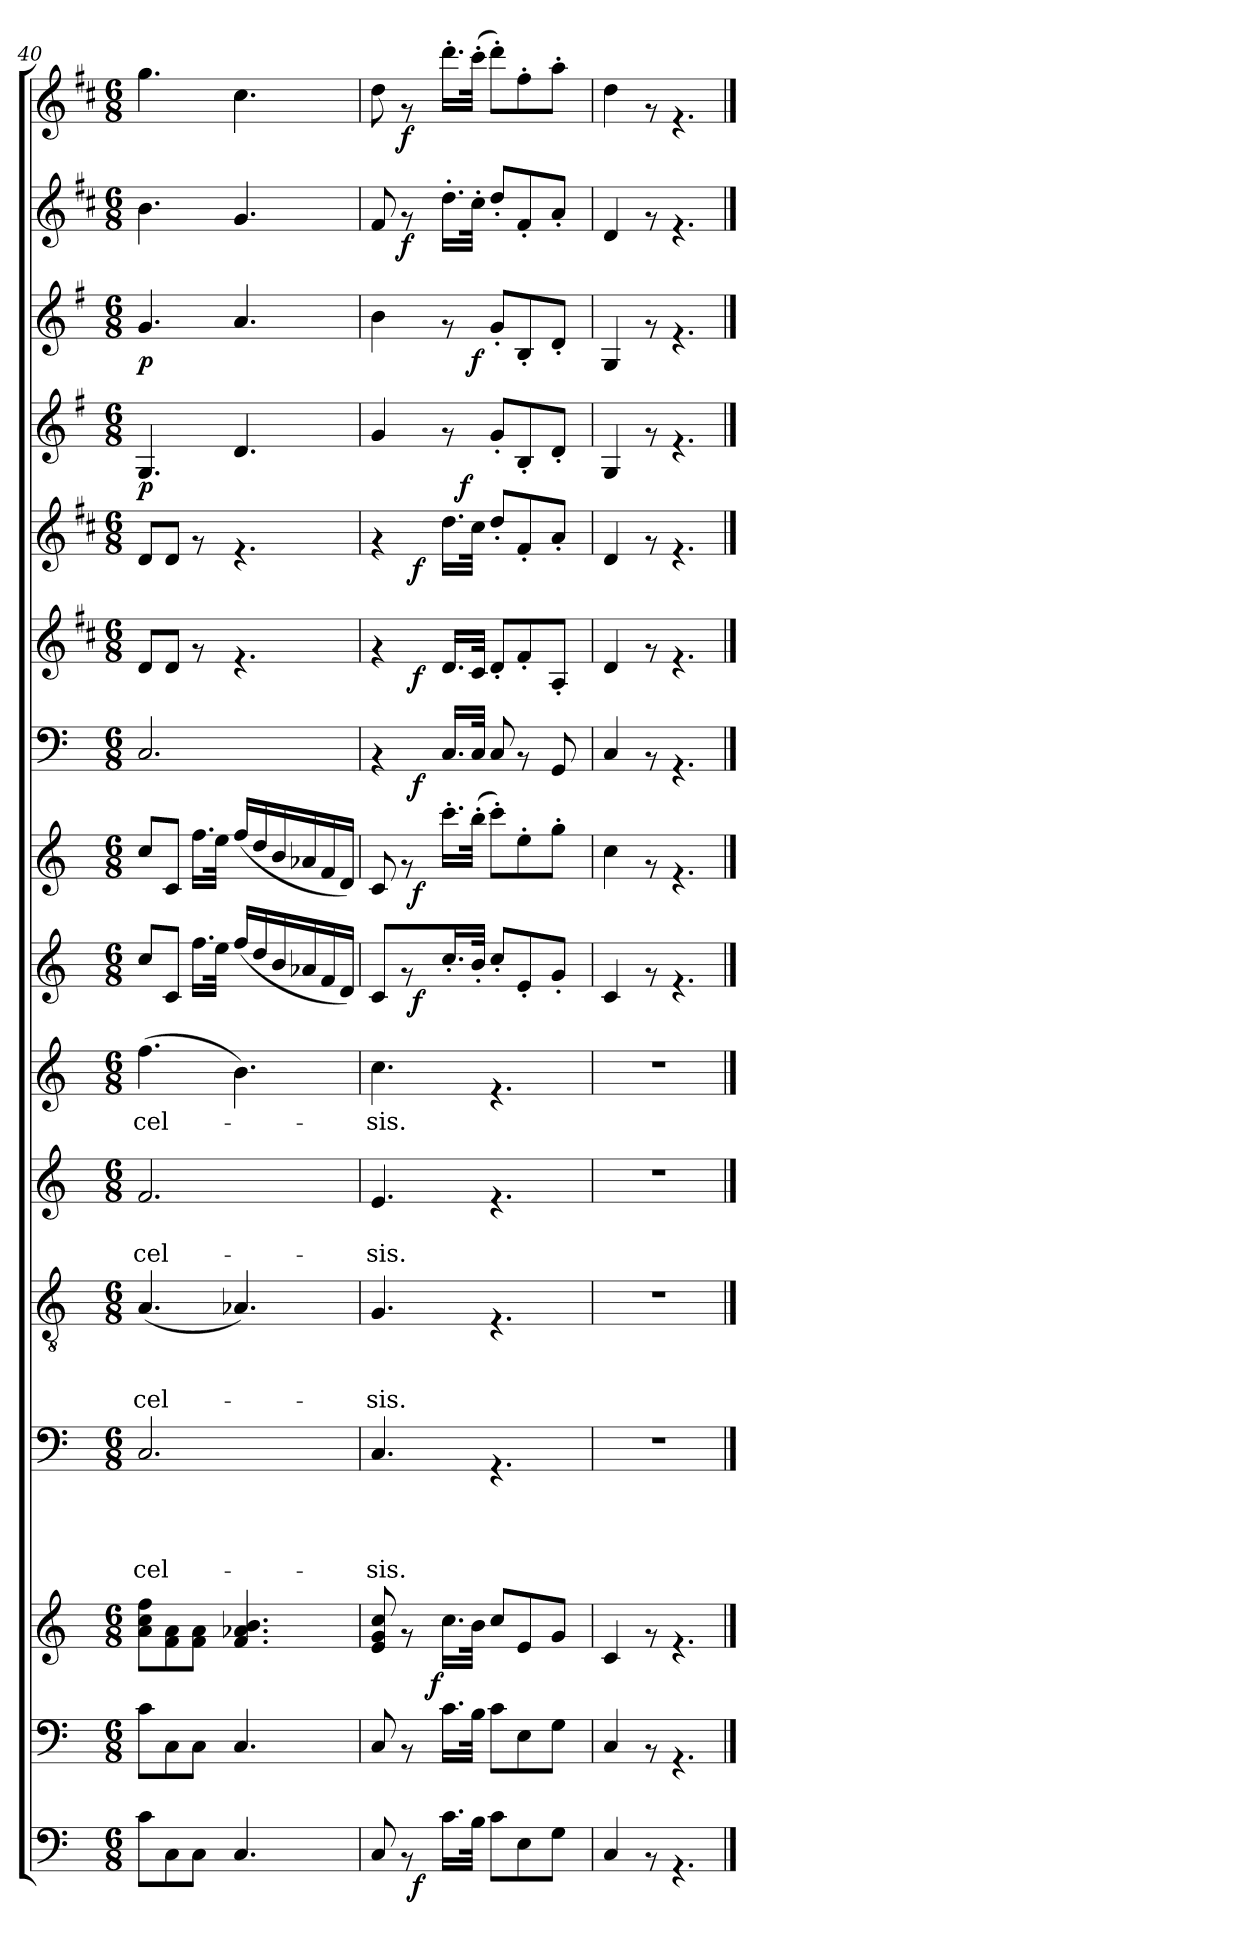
**kern	**dynam	**kern	**dynam	**kern	**kern	**text	**text	**text	**text	**kern	**text	**text	**text	**kern	**text	**text	**kern	**text	**kern	**dynam	**kern	**dynam	**kern	**dynam	**kern	**dynam	**kern	**dynam	**kern	**dynam	**kern	**dynam	**kern	**dynam	**kern	**dynam
*part16	*part16	*part15	*part15	*part14	*part13	*part13	*part13	*part13	*part13	*part12	*part12	*part12	*part12	*part11	*part11	*part11	*part10	*part10	*part9	*part9	*part8	*part8	*part7	*part7	*part6	*part6	*part5	*part5	*part4	*part4	*part3	*part3	*part2	*part2	*part1	*part1
*staff16	*staff16	*staff15	*staff15	*staff14	*staff13	*staff13	*staff13	*staff13	*staff13	*staff12	*staff12	*staff12	*staff12	*staff11	*staff11	*staff11	*staff10	*staff10	*staff9	*staff9	*staff8	*staff8	*staff7	*staff7	*staff6	*staff6	*staff5	*staff5	*staff4	*staff4	*staff3	*staff3	*staff2	*staff2	*staff1	*staff1
*clefF4	*	*clefF4	*	*clefG2	*clefF4	*	*	*	*	*clefGv2	*	*	*	*clefG2	*	*	*clefG2	*	*clefG2	*	*clefG2	*	*clefF4	*	*clefG2	*	*clefG2	*	*clefG2	*	*clefG2	*	*clefG2	*	*clefG2	*
*	*	*	*	*	*	*	*	*	*	*	*	*	*	*	*	*	*	*	*	*	*	*	*	*	*ITrd1c2	*	*ITrd1c2	*	*ITrd-3c-5	*	*ITrd-3c-5	*	*ITrd1c2	*	*ITrd1c2	*
*k[]	*	*k[]	*	*k[]	*k[]	*	*	*	*	*k[]	*	*	*	*k[]	*	*	*k[]	*	*k[]	*	*k[]	*	*k[]	*	*k[]	*	*k[]	*	*k[]	*	*k[]	*	*k[]	*	*k[]	*
*C:	*	*C:	*	*C:	*C:	*	*	*	*	*C:	*	*	*	*C:	*	*	*C:	*	*C:	*	*C:	*	*C:	*	*C:	*	*C:	*	*C:	*	*C:	*	*C:	*	*C:	*
*M6/8	*	*M6/8	*	*M6/8	*M6/8	*	*	*	*	*M6/8	*	*	*	*M6/8	*	*	*M6/8	*	*M6/8	*	*M6/8	*	*M6/8	*	*M6/8	*	*M6/8	*	*M6/8	*	*M6/8	*	*M6/8	*	*M6/8	*
=40	=40	=40	=40	=40	=40	=40	=40	=40	=40	=40	=40	=40	=40	=40	=40	=40	=40	=40	=40	=40	=40	=40	=40	=40	=40	=40	=40	=40	=40	=40	=40	=40	=40	=40	=40	=40
!	!	!	!	!	!	!	!	!	!LO:LY:b	!	!	!	!LO:LY:b	!	!	!LO:LY:b	!	!LO:LY:b	!	!	!	!	!	!	!	!	!	!	!	!LO:DY:b	!	!LO:DY:b	!	!	!	!
8c\L	.	8c\L	.	8a\ 8cc\ 8ff\L	2.C/	.	.	.	-cel-	(<4.A/	.	.	-cel-	2.f/	.	-cel-	(>4.ff\	-cel-	8cc/L	.	8cc/L	.	2.C/	.	8c/L	.	8c/L	.	4.c/	p	4.cc/	p	4.a\	.	4.ff\	.
8C\	.	8C\	.	8f\ 8a\	.	.	.	.	.	.	.	.	.	.	.	.	.	.	8c/J	.	8c/J	.	.	.	8c/J	.	8c/J	.	.	.	.	.	.	.	.	.
8C\J	.	8C\J	.	8f\ 8a\J	.	.	.	.	.	.	.	.	.	.	.	.	.	.	16.ff\LL	.	16.ff\LL	.	.	.	8rf	.	8rf	.	.	.	.	.	.	.	.	.
.	.	.	.	.	.	.	.	.	.	.	.	.	.	.	.	.	.	.	32ee\JJk	.	32ee\JJk	.	.	.	.	.	.	.	.	.	.	.	.	.	.	.
4.C/	.	4.C/	.	4.f/ 4.a-X/ 4.b/	.	.	.	.	.	4.A-X/)	.	.	.	.	.	.	4.b\)	.	(<16ff/LL	.	(<16ff/LL	.	.	.	4.rf	.	4.rf	.	4.g/	.	4.dd/	.	4.f/	.	4.b\	.
.	.	.	.	.	.	.	.	.	.	.	.	.	.	.	.	.	.	.	16dd/	.	16dd/	.	.	.	.	.	.	.	.	.	.	.	.	.	.	.
.	.	.	.	.	.	.	.	.	.	.	.	.	.	.	.	.	.	.	16b/	.	16b/	.	.	.	.	.	.	.	.	.	.	.	.	.	.	.
.	.	.	.	.	.	.	.	.	.	.	.	.	.	.	.	.	.	.	16a-X/	.	16a-X/	.	.	.	.	.	.	.	.	.	.	.	.	.	.	.
.	.	.	.	.	.	.	.	.	.	.	.	.	.	.	.	.	.	.	16f/	.	16f/	.	.	.	.	.	.	.	.	.	.	.	.	.	.	.
.	.	.	.	.	.	.	.	.	.	.	.	.	.	.	.	.	.	.	16d/JJ)	.	16d/JJ)	.	.	.	.	.	.	.	.	.	.	.	.	.	.	.
=41	=41	=41	=41	=41	=41	=41	=41	=41	=41	=41	=41	=41	=41	=41	=41	=41	=41	=41	=41	=41	=41	=41	=41	=41	=41	=41	=41	=41	=41	=41	=41	=41	=41	=41	=41	=41
!	!	!	!	!	!	!	!	!	!LO:LY:b	!	!	!	!LO:LY:b	!	!	!LO:LY:b	!	!LO:LY:b	!	!	!	!	!	!	!	!	!	!	!	!	!	!	!	!	!	!
*^	*	*^	*	*	*	*	*	*	*	*	*	*	*	*	*	*	*	*	*^	*	*^	*	*^	*	*^	*	*^	*	*^	*	*^	*	*	*	*	*
8C/	8ryy	.	8C/	8..ryy	.	8e/ 8g/ 8cc/	4.C/	.	.	.	-sis.	4.G/	.	.	-sis.	4.e/	.	-sis.	4.cc\	-sis.	8c/L	8ryy	.	8c/	8ryy	.	4rAA	8ryy	.	4rf	8ryy	.	4rf	8ryy	.	4cc/	4ryy	.	4ee\	4ryy	.	8e/	.	8cc\	.
!	!	!	!	!	!	!	!	!	!	!	!	!	!	!	!	!	!	!	!	!	!	!	!	!	!	!	!	!	!	!	!	!	!	!	!	!	!	!	!	!	!	!	!LO:DY:b	!	!LO:DY:b
8rAA	32ryy	.	8rAA	.	.	8rf	.	.	.	.	.	.	.	.	.	.	.	.	.	.	8rf	32ryy	.	8rf	32ryy	.	.	32ryy	.	.	32ryy	.	.	32ryy	.	.	.	.	.	.	.	8rf	f	8rf	f
!	!	!LO:DY:b	!	!	!	!	!	!	!	!	!	!	!	!	!	!	!	!	!	!	!	!	!LO:DY:b	!	!	!LO:DY:b	!	!	!LO:DY:b	!	!	!LO:DY:b	!	!	!LO:DY:b	!	!	!	!	!	!	!	!	!	!
.	2ryy	f	.	.	.	.	.	.	.	.	.	.	.	.	.	.	.	.	.	.	.	2ryy	f	.	2ryy	f	.	2ryy	f	.	2ryy	f	.	2ryy	f	.	.	.	.	.	.	.	.	.	.
!	!	!	!	!	!LO:DY:a	!	!	!	!	!	!	!	!	!	!	!	!	!	!	!	!	!	!	!	!	!	!	!	!	!	!	!	!	!	!	!	!	!	!	!	!	!	!	!	!
.	.	.	.	2ryy	f	.	.	.	.	.	.	.	.	.	.	.	.	.	.	.	.	.	.	.	.	.	.	.	.	.	.	.	.	.	.	.	.	.	.	.	.	.	.	.	.
16.c\LL	.	.	16.c\LL	.	.	16.cc\LL	.	.	.	.	.	.	.	.	.	.	.	.	.	.	16.cc'</L	.	.	16.ccc'>\LL	.	.	16.C/LL	.	.	16.c/LL	.	.	16.cc\LL	.	.	8rf	16ryy	.	8rf	16.ryy	.	16.cc'>\LL	.	16.ccc'>\LL	.
!	!	!	!	!	!	!	!	!	!	!	!	!	!	!	!	!	!	!	!	!	!	!	!	!	!	!	!	!	!	!	!	!	!	!	!	!	!	!LO:DY:b	!	!	!	!	!	!	!
.	.	.	.	.	.	.	.	.	.	.	.	.	.	.	.	.	.	.	.	.	.	.	.	.	.	.	.	.	.	.	.	.	.	.	.	.	4..ryy	f	.	.	.	.	.	.	.
!	!	!	!	!	!	!	!	!	!	!	!	!	!	!	!	!	!	!	!	!	!	!	!	!	!	!	!	!	!	!	!	!	!	!	!	!	!	!	!	!	!LO:DY:b	!	!	!	!
32B\JJk	.	.	32B\JJk	.	.	32b\JJk	.	.	.	.	.	.	.	.	.	.	.	.	.	.	32b'</JJk	.	.	(<32bb'>\JJk	.	.	32C/JJk	.	.	32B/JJk	.	.	32b\JJk	.	.	.	.	.	.	4ryy	f	32b'>\JJk	.	(>32bb'>\JJk	.
8c\L	.	.	8c\L	.	.	8cc/L	4.rAA	.	.	.	.	4.rF	.	.	.	4.rf	.	.	4.rf	.	8cc'</L	.	.	8ccc'>\L)	.	.	8C/	.	.	8c'</L	.	.	8cc'</L	.	.	8cc'</L	.	.	8cc'</L	.	.	8cc'</L	.	8ccc'>\L)	.
8E\	.	.	8E\	.	.	8e/	.	.	.	.	.	.	.	.	.	.	.	.	.	.	8e'</	.	.	8ee'>\	.	.	8rAA	.	.	8e'</	.	.	8e'</	.	.	8e'</	.	.	8e'</	.	.	8e'</	.	8ee'>\	.
.	.	.	.	.	.	.	.	.	.	.	.	.	.	.	.	.	.	.	.	.	.	.	.	.	.	.	.	.	.	.	.	.	.	.	.	.	.	.	.	8ryy	.	.	.	.	.
8G\J	.	.	8G\J	.	.	8g/J	.	.	.	.	.	.	.	.	.	.	.	.	.	.	8g'</J	.	.	8gg'>\J	.	.	8GG/	.	.	8G'</J	.	.	8g'</J	.	.	8g'</J	.	.	8g'</J	.	.	8g'</J	.	8gg'>\J	.
.	16.ryy	.	.	.	.	.	.	.	.	.	.	.	.	.	.	.	.	.	.	.	.	16.ryy	.	.	16.ryy	.	.	16.ryy	.	.	16.ryy	.	.	16.ryy	.	.	.	.	.	.	.	.	.	.	.
.	.	.	.	32ryy	.	.	.	.	.	.	.	.	.	.	.	.	.	.	.	.	.	.	.	.	.	.	.	.	.	.	.	.	.	.	.	.	.	.	.	32ryy	.	.	.	.	.
*v	*v	*	*	*	*	*	*	*	*	*	*	*	*	*	*	*	*	*	*	*	*v	*v	*	*v	*v	*	*v	*v	*	*v	*v	*	*v	*v	*	*v	*v	*	*v	*v	*	*	*	*	*
*	*	*v	*v	*	*	*	*	*	*	*	*	*	*	*	*	*	*	*	*	*	*	*	*	*	*	*	*	*	*	*	*	*	*	*	*	*	*
=42	=42	=42	=42	=42	=42	=42	=42	=42	=42	=42	=42	=42	=42	=42	=42	=42	=42	=42	=42	=42	=42	=42	=42	=42	=42	=42	=42	=42	=42	=42	=42	=42	=42	=42	=42	=42
4C/	.	4C/	.	4c/	2.r	.	.	.	.	2.r	.	.	.	2.r	.	.	2.r	.	4c/	.	4cc\	.	4C/	.	4c/	.	4c/	.	4c/	.	4c/	.	4c/	.	4cc\	.
8rAA	.	8rAA	.	8rf	.	.	.	.	.	.	.	.	.	.	.	.	.	.	8rf	.	8rf	.	8rAA	.	8rf	.	8rf	.	8rf	.	8rf	.	8rf	.	8rf	.
4.rAA	.	4.rAA	.	4.rf	.	.	.	.	.	.	.	.	.	.	.	.	.	.	4.rf	.	4.rf	.	4.rAA	.	4.rf	.	4.rf	.	4.rf	.	4.rf	.	4.rf	.	4.rf	.
==	==	==	==	==	==	==	==	==	==	==	==	==	==	==	==	==	==	==	==	==	==	==	==	==	==	==	==	==	==	==	==	==	==	==	==	==
*-	*-	*-	*-	*-	*-	*-	*-	*-	*-	*-	*-	*-	*-	*-	*-	*-	*-	*-	*-	*-	*-	*-	*-	*-	*-	*-	*-	*-	*-	*-	*-	*-	*-	*-	*-	*-
